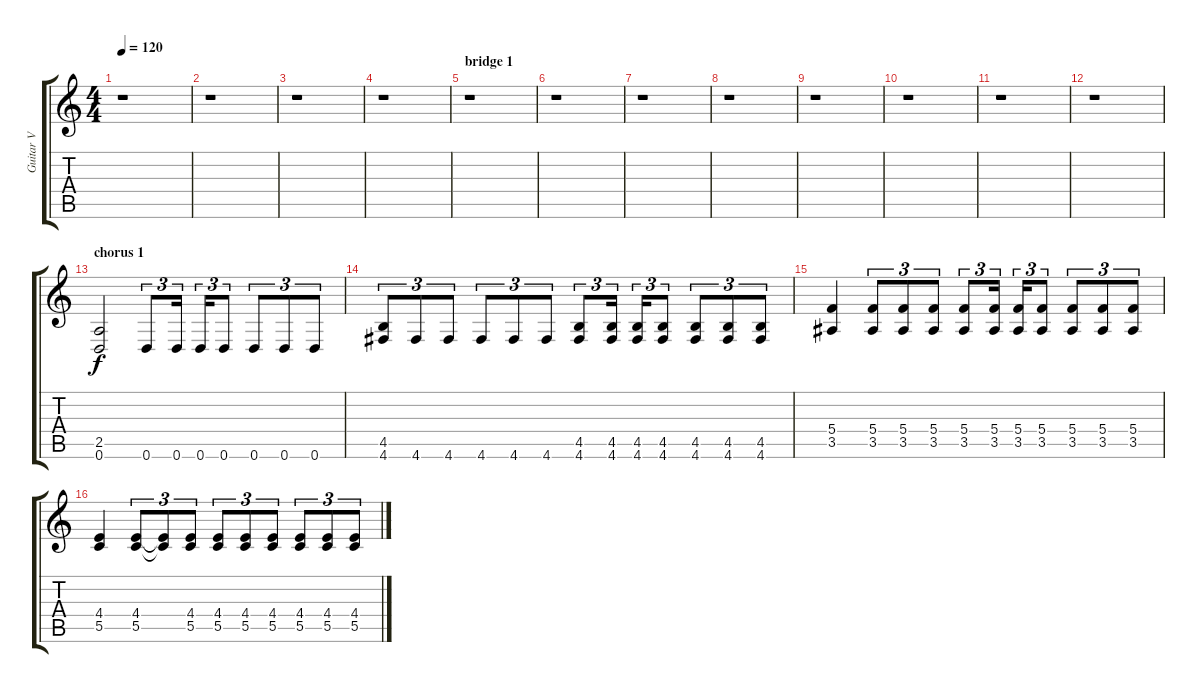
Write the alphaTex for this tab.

\track ("Guitar V" "Guitar V") {instrument overdrivenguitar}
\staff {score tabs}
\tuning (D4 A3 F3 C3 G2 D2) {hide}
\ts (4 4)
\tempo 120
\clef g2
\ks c
r.1{dy f} |
r.1 |
r.1 |
r.1 |
\section ("" "bridge 1")
r.1 |
r.1 |
r.1 |
r.1 |
r.1 |
r.1 |
r.1 |
r.1 |
\section ("" "chorus 1")
(2.5 0.6).2 0.6.8{tu (3 2)} 0.6.16{tu (3 2)} 0.6.16{tu (3 2)} 0.6.8{tu (3 2)} 0.6.8{tu (3 2)} 0.6.8{tu (3 2)} 0.6.8{tu (3 2)} |
(4.5 4.6).8{tu (3 2)} 4.6.8{tu (3 2)} 4.6.8{tu (3 2)} 4.6.8{tu (3 2)} 4.6.8{tu (3 2)} 4.6.8{tu (3 2)} (4.5 4.6).8{tu (3 2)} (4.5 4.6).16{tu (3 2)} (4.5 4.6).16{tu (3 2)} (4.5 4.6).8{tu (3 2)} (4.5 4.6).8{tu (3 2)} (4.5 4.6).8{tu (3 2)} (4.5 4.6).8{tu (3 2)} |
(5.4 3.5).4 (5.4 3.5).8{tu (3 2)} (5.4 3.5).8{tu (3 2)} (5.4 3.5).8{tu (3 2)} (5.4 3.5).8{tu (3 2)} (5.4 3.5).16{tu (3 2)} (5.4 3.5).16{tu (3 2)} (5.4 3.5).8{tu (3 2)} (5.4 3.5).8{tu (3 2)} (5.4 3.5).8{tu (3 2)} (5.4 3.5).8{tu (3 2)} |
(4.4 5.5).4 (4.4 5.5).8{tu (3 2)} (4.4{t} 5.5{t}).8{tu (3 2)} (4.4 5.5).8{tu (3 2)} (4.4 5.5).8{tu (3 2)} (4.4 5.5).8{tu (3 2)} (4.4 5.5).8{tu (3 2)} (4.4 5.5).8{tu (3 2)} (4.4 5.5).8{tu (3 2)} (4.4 5.5).8{tu (3 2)}
